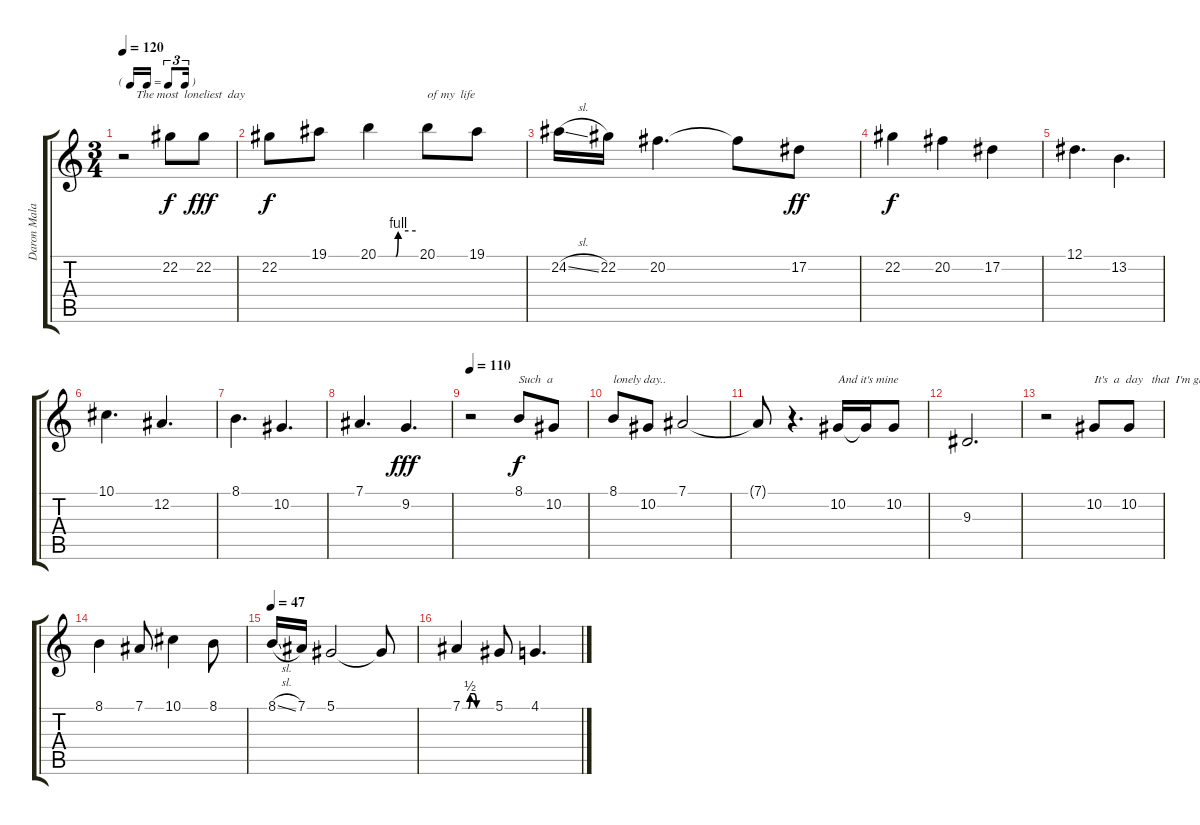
\track ("Daron Malakian vocal" "Daron Mala") {instrument sopranosax}
\staff {score tabs}
\tuning (Eb4 Bb3 Gb3 Db3 Ab2 Db2) {hide}
\ts (3 4)
\tf triplet16th
\tempo 120
\clef g2
\ks c
r.2{txt "    The most  loneliest  day" dy f} 22.2.8 22.2.8{dy fff} |
22.2.8{dy f} 19.1.8 20.1{be (custom 0 0 28 0 32 4 60 4)}.4 20.1.8{txt "of my  life"} 19.1.8 |
24.2{sl}.16 22.2.16 20.2.4{d} 20.2{t}.8 17.2.8{dy ff} |
22.2.4{dy f} 20.2.4 17.2.4 |
12.1.4{d volume 16} 13.2.4{d} |
10.1.4{d} 12.2.4{d} |
8.1.4{d} 10.2.4{d} |
7.1.4{d} 9.2.4{d dy fff} |
\tempo 105
\tempo 110
r.2 8.1.8{txt "Such  a  " dy f} 10.2.8 |
8.1.8{txt "lonely day.."} 10.2.8 7.1.2 |
7.1{t}.8 r.4{d} 10.2.16{txt "And it's mine"} 10.2{t}.16 10.2.8 |
9.3.2{d} |
r.2 10.2.8{txt "It's  a  day   that  I'm glad  I survived..."} 10.2.8 |
8.1.4 7.1.8 10.1.4 8.1.8 |
\tempo 47
8.1{sl}.16 7.1.16 5.1.2 5.1{t}.8 |
7.1{be (custom 0 0 12 0 16 2 24 2 29 0 60 0)}.4 5.1.8 4.1.4{d}
